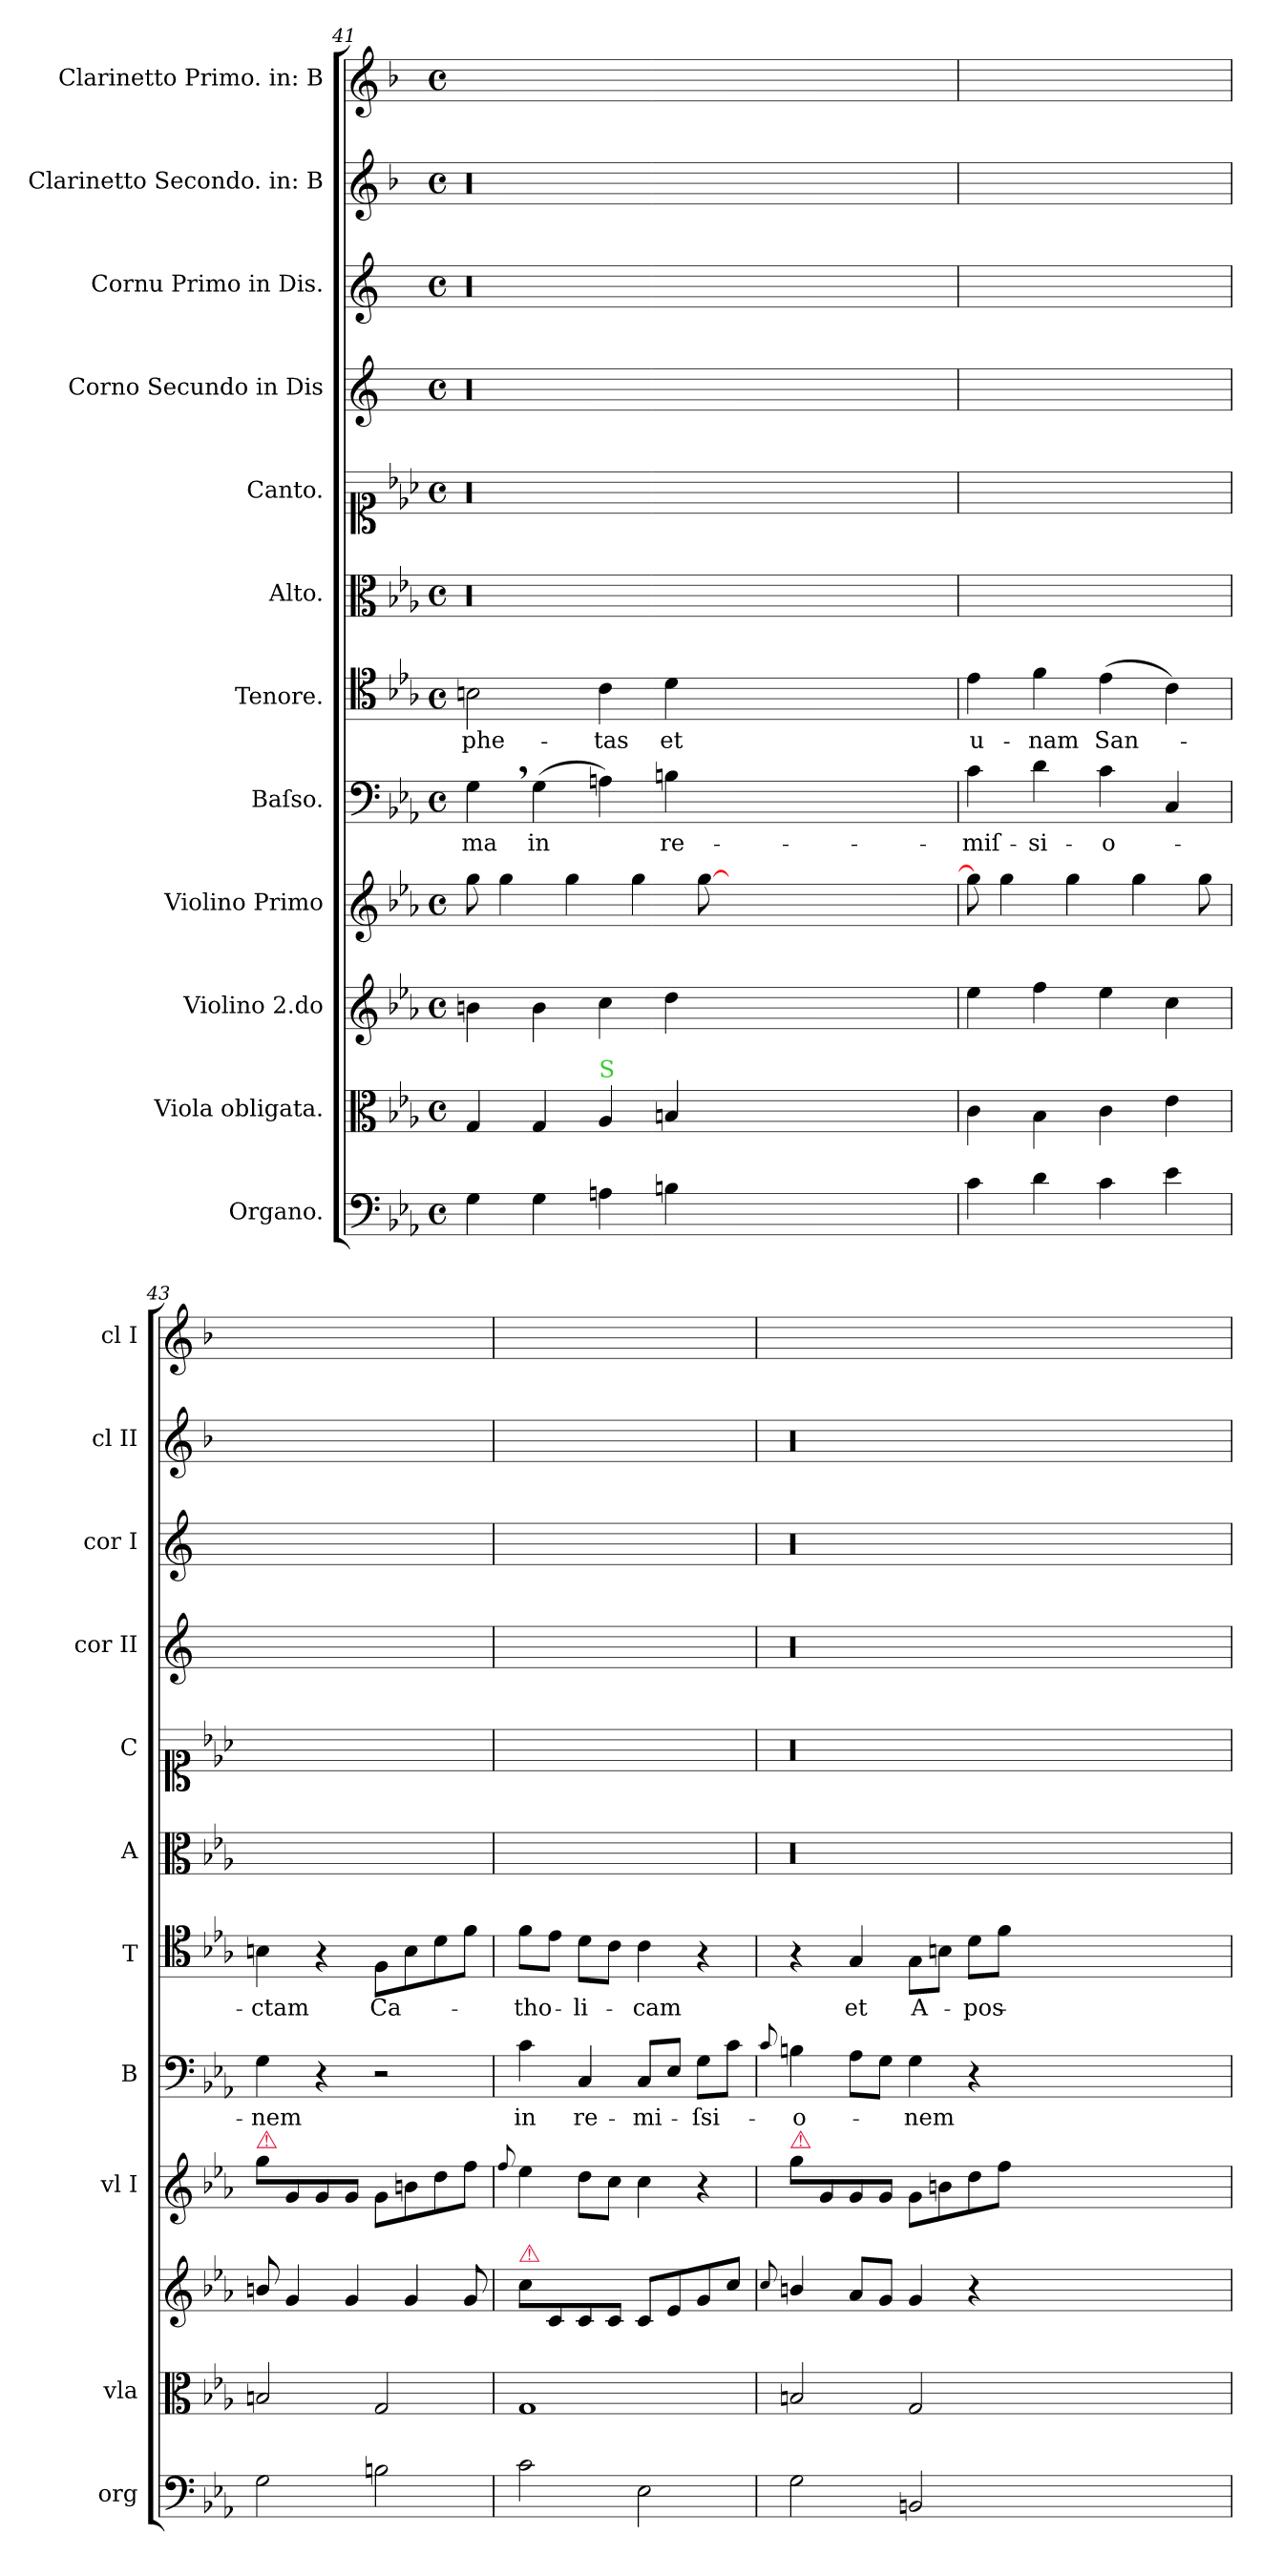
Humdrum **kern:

**kern	**kern	**kern	**kern	**kern	**text	**kern	**text	**kern	**kern	**kern	**kern	**kern	**kern
*part12	*part11	*part10	*part9	*part8	*part8	*part7	*part7	*part6	*part5	*part4	*part3	*part2	*part1
*staff12	*staff11	*staff10	*staff9	*staff8	*staff8	*staff7	*staff7	*staff6	*staff5	*staff4	*staff3	*staff2	*staff1
*I"Organo.	*I"Viola obligata.	*I"Violino 2.do	*I"Violino Primo	*I"Baſso.	*	*I"Tenore.	*	*I"Alto.	*I"Canto.	*I"Corno Secundo in Dis	*I"Cornu Primo in Dis.	*I"Clarinetto Secondo. in: B	*I"Clarinetto Primo. in: B
*I'org	*I'vla	*	*I'vl I	*I'B	*	*I'T	*	*I'A	*I'C	*I'cor II	*I'cor I	*I'cl II	*I'cl I
*clefF4	*clefC3	*clefG2	*clefG2	*clefF4	*	*clefC4	*	*clefC3	*clefC1	*clefG2	*clefG2	*clefG2	*clefG2
*	*	*	*	*	*	*	*	*	*	*ITrd5c9	*ITrd5c9	*ITrd1c2	*ITrd1c2
*k[b-e-a-]	*k[b-e-a-]	*k[b-e-a-]	*k[b-e-a-]	*k[b-e-a-]	*	*k[b-e-a-]	*	*k[b-e-a-]	*k[b-e-a-]	*k[b-e-a-]	*k[b-e-a-]	*k[b-e-a-]	*k[b-e-a-]
*E-:	*E-:	*E-:	*E-:	*E-:	*	*E-:	*	*E-:	*E-:	*E-:	*E-:	*E-:	*E-:
*M4/4	*M4/4	*M4/4	*M4/4	*M4/4	*	*M4/4	*	*M4/4	*M4/4	*M4/4	*M4/4	*M4/4	*M4/4
*met(c)	*met(c)	*met(c)	*met(c)	*met(c)	*	*met(c)	*	*met(c)	*met(c)	*met(c)	*met(c)	*met(c)	*met(c)
=41	=41	=41	=41	=41	=41	=41	=41	=41	=41	=41	=41	=41	=41
4G\	4G/	4bn\	8gg\	4G,<\	-ma	2Bn\	-phe-	00r	00r	00r	00r	00r	1ryy
.	.	.	4gg\	.	.	.	.	.	.	.	.	.	.
4G\	4G/	4b\	.	(4G\	in	.	.	.	.	.	.	.	.
.	.	.	4gg\	.	.	.	.	.	.	.	.	.	.
!	!LO:TX:a:color=limegreen:t=S	!	!	!	!	!	!	!	!	!	!	!	!
4An\	4A-/	4cc\	.	4An\)	.	4c\	-tas	.	.	.	.	.	.
.	.	.	4gg\	.	.	.	.	.	.	.	.	.	.
4Bn\	4Bn/	4dd\	.	4Bn\	re-	4d\	et	.	.	.	.	.	.
.	.	.	[8gg\	.	.	.	.	.	.	.	.	.	.
0.ryy	0.ryy	0.ryy	0.ryy	0.ryy	.	0.ryy	.	.	.	.	.	.	0.ryy
=42	=42	=42	=42	=42	=42	=42	=42	=42	=42	=42	=42	=42	=42
4c\	4c\	4ee-\	8gg\]	4c\	-miſ-	4e-\	u-	1ryy	1ryy	1ryy	1ryy	1ryy	1ryy
.	.	.	4gg\	.	.	.	.	.	.	.	.	.	.
4d\	4B-\	4ff\	.	4d\	-si-	4f\	-nam	.	.	.	.	.	.
.	.	.	4gg\	.	.	.	.	.	.	.	.	.	.
4c\	4c\	4ee-\	.	4c\	-o-	(4e-\	San-	.	.	.	.	.	.
.	.	.	4gg\	.	.	.	.	.	.	.	.	.	.
4e-\	4e-\	4cc\	.	4C/	.	4c\)	.	.	.	.	.	.	.
.	.	.	8gg\	.	.	.	.	.	.	.	.	.	.
=43	=43	=43	=43	=43	=43	=43	=43	=43	=43	=43	=43	=43	=43
!	!	!	!LO:TX:a:color=crimson:t=⚠	!	!	!	!	!	!	!	!	!	!
2G\	2Bn/	8bn/	8gg\L	4G\	-nem	4Bn\	-ctam	1ryy	1ryy	1ryy	1ryy	1ryy	1ryy
.	.	4g/	8g/	.	.	.	.	.	.	.	.	.	.
.	.	.	8g/	4r	.	4r	.	.	.	.	.	.	.
.	.	4g/	8g/J	.	.	.	.	.	.	.	.	.	.
2Bn\	2G/	.	8g\L	2r	.	8F\L	Ca-	.	.	.	.	.	.
.	.	4g/	8bn\	.	.	8B\	.	.	.	.	.	.	.
.	.	.	8dd\	.	.	8d\	.	.	.	.	.	.	.
.	.	8g/	8ff\J	.	.	8f\J	.	.	.	.	.	.	.
=44	=44	=44	=44	=44	=44	=44	=44	=44	=44	=44	=44	=44	=44
.	.	.	8qqff/	.	.	.	.	.	.	.	.	.	.
!	!	!LO:TX:a:color=crimson:t=⚠	!	!	!	!	!	!	!	!	!	!	!
2c\	1G	8cc\L	4ee-\	4c\	in	8f\L	-tho-	1ryy	1ryy	1ryy	1ryy	1ryy	1ryy
.	.	8c/	.	.	.	8e-\J	.	.	.	.	.	.	.
.	.	8c/	8dd\L	4C/	re-	8d\L	-li-	.	.	.	.	.	.
.	.	8c/J	8cc\J	.	.	8c\J	.	.	.	.	.	.	.
2E-\	.	8c/L	4cc\	8C/L	-mi-	4c\	-cam	.	.	.	.	.	.
.	.	8e-/	.	8E-/J	.	.	.	.	.	.	.	.	.
.	.	8g/	4r	8G\L	-ſsi-	4r	.	.	.	.	.	.	.
.	.	8cc/J	.	8c\J	.	.	.	.	.	.	.	.	.
=45	=45	=45	=45	=45	=45	=45	=45	=45	=45	=45	=45	=45	=45
.	.	8qqcc/	.	8qqc/	.	.	.	.	.	.	.	.	.
!	!	!	!LO:TX:a:color=crimson:t=⚠	!	!	!	!	!	!	!	!	!	!
2G\	2Bn/	4bn/	8gg\L	4Bn\	-o-	4r	.	00r	00r	00r	00r	00r	1ryy
.	.	.	8g/	.	.	.	.	.	.	.	.	.	.
.	.	8a-/L	8g/	8A-\L	.	4G/	et	.	.	.	.	.	.
.	.	8g/J	8g/J	8G\J	.	.	.	.	.	.	.	.	.
2BBn/	2G/	4g/	8g\L	4G\	-nem	8G\L	A-	.	.	.	.	.	.
.	.	.	8bn\	.	.	8Bn\J	.	.	.	.	.	.	.
.	.	4r	8dd\	4r	.	8d\L	-pos-	.	.	.	.	.	.
.	.	.	8ff\J	.	.	8f\J	.	.	.	.	.	.	.
0.ryy	0.ryy	0.ryy	0.ryy	0.ryy	.	0.ryy	.	.	.	.	.	.	0.ryy
=	=	=	=	=	=	=	=	=	=	=	=	=	=
*-	*-	*-	*-	*-	*-	*-	*-	*-	*-	*-	*-	*-	*-
